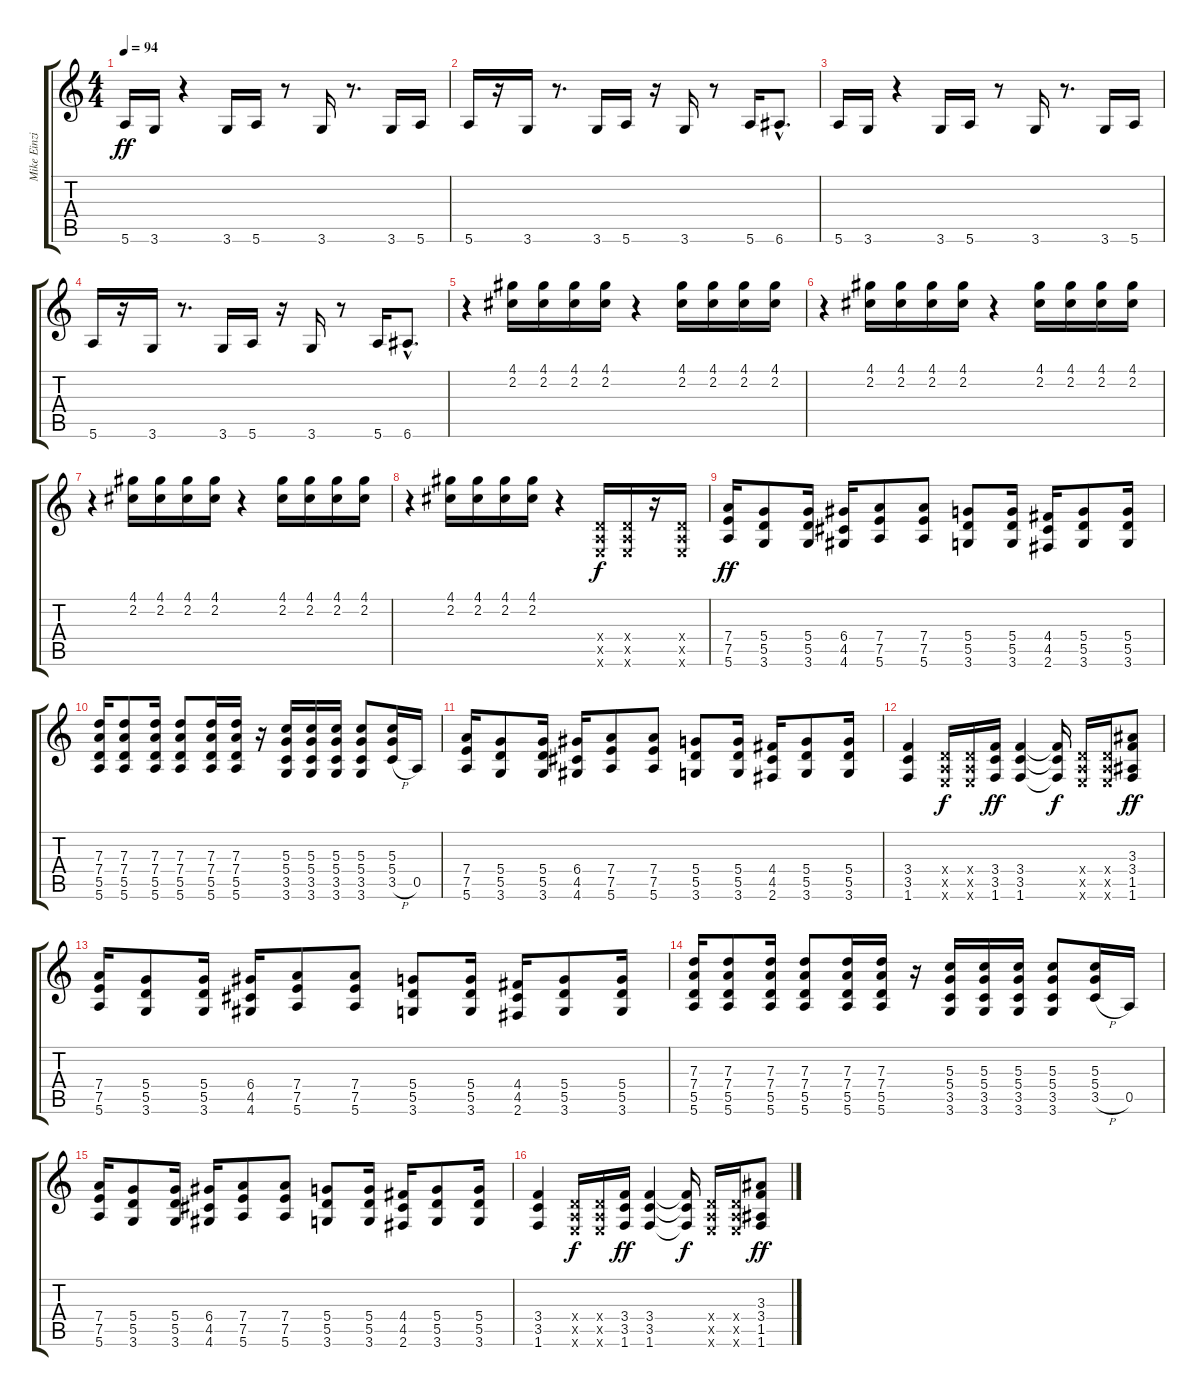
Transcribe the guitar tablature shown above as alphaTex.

\track ("Mike Einziger : Guitar" "Mike Einzi") {instrument distortionguitar}
\staff {score tabs}
\tuning (E4 B3 G3 D3 A2 E2) {hide}
\ts (4 4)
\tempo 94
\clef g2
\ks c
5.6.16{dy ff} 3.6.16 r.4 3.6.16 5.6.16 r.8 3.6.16 r.8{d} 3.6.16 5.6.16 |
5.6.16 r.16 3.6.16 r.8{d} 3.6.16 5.6.16 r.16 3.6.16 r.8 5.6.16 6.6{hac}.8{d} |
5.6.16 3.6.16 r.4 3.6.16 5.6.16 r.8 3.6.16 r.8{d} 3.6.16 5.6.16 |
5.6.16 r.16 3.6.16 r.8{d} 3.6.16 5.6.16 r.16 3.6.16 r.8 5.6.16 6.6{hac}.8{d} |
r.4 (4.1 2.2).16 (4.1 2.2).16 (4.1 2.2).16 (4.1 2.2).16 r.4 (4.1 2.2).16 (4.1 2.2).16 (4.1 2.2).16 (4.1 2.2).16 |
r.4 (4.1 2.2).16 (4.1 2.2).16 (4.1 2.2).16 (4.1 2.2).16 r.4 (4.1 2.2).16 (4.1 2.2).16 (4.1 2.2).16 (4.1 2.2).16 |
r.4 (4.1 2.2).16 (4.1 2.2).16 (4.1 2.2).16 (4.1 2.2).16 r.4 (4.1 2.2).16 (4.1 2.2).16 (4.1 2.2).16 (4.1 2.2).16 |
r.4 (4.1 2.2).16 (4.1 2.2).16 (4.1 2.2).16 (4.1 2.2).16 r.4 (0.4{x} 0.5{x} 0.6{x}).16{dy f} (0.4{x} 0.5{x} 0.6{x}).16 r.16 (0.4{x} 0.5{x} 0.6{x}).16 |
(7.4 7.5 5.6).16{dy ff} (5.4 5.5 3.6).8 (5.4 5.5 3.6).16 (6.4 4.5 4.6).16 (7.4 7.5 5.6).8 (7.4 7.5 5.6).8 (5.4 5.5 3.6).8 (5.4 5.5 3.6).16 (4.4 4.5 2.6).16 (5.4 5.5 3.6).8 (5.4 5.5 3.6).16 |
(7.3 7.4 5.5 5.6).16 (7.3 7.4 5.5 5.6).8 (7.3 7.4 5.5 5.6).16 (7.3 7.4 5.5 5.6).8 (7.3 7.4 5.5 5.6).16 (7.3 7.4 5.5 5.6).16 r.16 (5.3 5.4 3.5 3.6).16 (5.3 5.4 3.5 3.6).16 (5.3 5.4 3.5 3.6).16 (5.3 5.4 3.5 3.6).8 (5.3 5.4 3.5{h}).16 0.5.16 |
(7.4 7.5 5.6).16 (5.4 5.5 3.6).8 (5.4 5.5 3.6).16 (6.4 4.5 4.6).16 (7.4 7.5 5.6).8 (7.4 7.5 5.6).8 (5.4 5.5 3.6).8 (5.4 5.5 3.6).16 (4.4 4.5 2.6).16 (5.4 5.5 3.6).8 (5.4 5.5 3.6).16 |
(3.4 3.5 1.6).4 (0.4{x} 0.5{x} 0.6{x}).16{dy f} (0.4{x} 0.5{x} 0.6{x}).16 (3.4 3.5 1.6).16{dy ff} (3.4 3.5 1.6).4 (3.4{t} 3.5{t} 1.6{t}).16{dy f} (0.4{x} 0.5{x} 0.6{x}).16 (0.4{x} 0.5{x} 0.6{x}).16 (3.3 3.4 1.5 1.6).8{dy ff} |
(7.4 7.5 5.6).16 (5.4 5.5 3.6).8 (5.4 5.5 3.6).16 (6.4 4.5 4.6).16 (7.4 7.5 5.6).8 (7.4 7.5 5.6).8 (5.4 5.5 3.6).8 (5.4 5.5 3.6).16 (4.4 4.5 2.6).16 (5.4 5.5 3.6).8 (5.4 5.5 3.6).16 |
(7.3 7.4 5.5 5.6).16 (7.3 7.4 5.5 5.6).8 (7.3 7.4 5.5 5.6).16 (7.3 7.4 5.5 5.6).8 (7.3 7.4 5.5 5.6).16 (7.3 7.4 5.5 5.6).16 r.16 (5.3 5.4 3.5 3.6).16 (5.3 5.4 3.5 3.6).16 (5.3 5.4 3.5 3.6).16 (5.3 5.4 3.5 3.6).8 (5.3 5.4 3.5{h}).16 0.5.16 |
(7.4 7.5 5.6).16 (5.4 5.5 3.6).8 (5.4 5.5 3.6).16 (6.4 4.5 4.6).16 (7.4 7.5 5.6).8 (7.4 7.5 5.6).8 (5.4 5.5 3.6).8 (5.4 5.5 3.6).16 (4.4 4.5 2.6).16 (5.4 5.5 3.6).8 (5.4 5.5 3.6).16 |
(3.4 3.5 1.6).4 (0.4{x} 0.5{x} 0.6{x}).16{dy f} (0.4{x} 0.5{x} 0.6{x}).16 (3.4 3.5 1.6).16{dy ff} (3.4 3.5 1.6).4 (3.4{t} 3.5{t} 1.6{t}).16{dy f} (0.4{x} 0.5{x} 0.6{x}).16 (0.4{x} 0.5{x} 0.6{x}).16 (3.3 3.4 1.5 1.6).8{dy ff}
